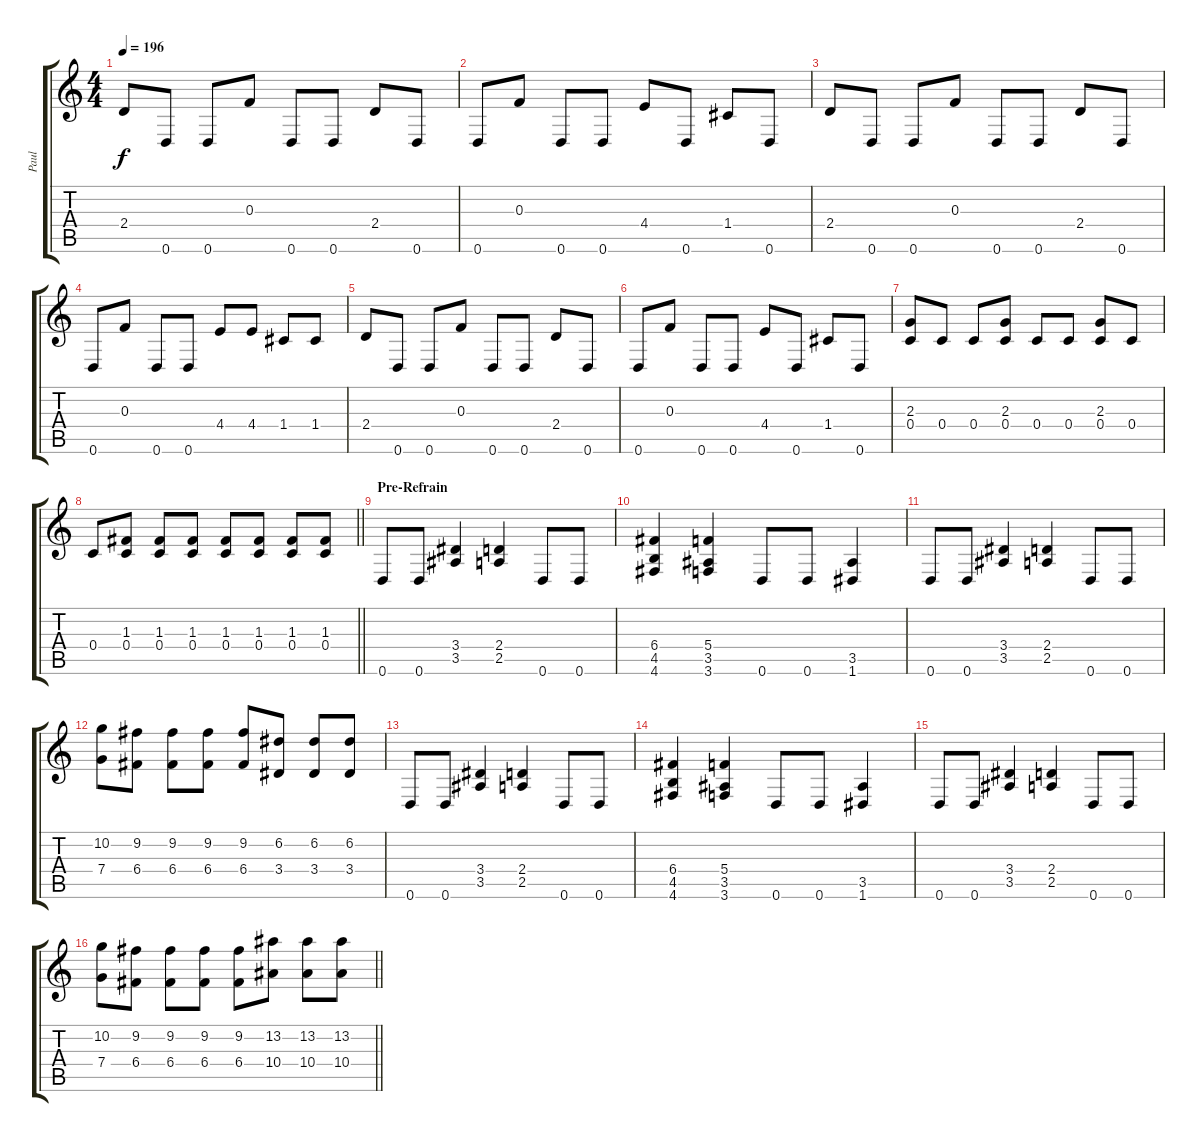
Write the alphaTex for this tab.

\track ("Paul" "Paul") {instrument distortionguitar}
\staff {score tabs}
\tuning (D4 A3 F3 C3 G2 D2) {hide}
\ts (4 4)
\tempo 196
\clef g2
\ks c
2.4.8{dy f} 0.6.8 0.6.8 0.3.8 0.6.8 0.6.8 2.4.8 0.6.8 |
0.6.8 0.3.8 0.6.8 0.6.8 4.4.8 0.6.8 1.4.8 0.6.8 |
2.4.8 0.6.8 0.6.8 0.3.8 0.6.8 0.6.8 2.4.8 0.6.8 |
0.6.8 0.3.8 0.6.8 0.6.8 4.4.8 4.4.8 1.4.8 1.4.8 |
2.4.8 0.6.8 0.6.8 0.3.8 0.6.8 0.6.8 2.4.8 0.6.8 |
0.6.8 0.3.8 0.6.8 0.6.8 4.4.8 0.6.8 1.4.8 0.6.8 |
(2.3 0.4).8 0.4.8 0.4.8 (2.3 0.4).8 0.4.8 0.4.8 (2.3 0.4).8 0.4.8 |
\barLineRight lightlight
0.4.8 (1.3 0.4).8 (1.3 0.4).8 (1.3 0.4).8 (1.3 0.4).8 (1.3 0.4).8 (1.3 0.4).8 (1.3 0.4).8 |
\section ("" "Pre-Refrain")
0.6.8 0.6.8 (3.4 3.5).4 (2.4 2.5).4 0.6.8 0.6.8 |
(6.4 4.5 4.6).4 (5.4 3.5 3.6).4 0.6.8 0.6.8 (3.5 1.6).4 |
0.6.8 0.6.8 (3.4 3.5).4 (2.4 2.5).4 0.6.8 0.6.8 |
(10.2 7.4).8 (9.2 6.4).8 (9.2 6.4).8 (9.2 6.4).8 (9.2 6.4).8 (6.2 3.4).8 (6.2 3.4).8 (6.2 3.4).8 |
0.6.8 0.6.8 (3.4 3.5).4 (2.4 2.5).4 0.6.8 0.6.8 |
(6.4 4.5 4.6).4 (5.4 3.5 3.6).4 0.6.8 0.6.8 (3.5 1.6).4 |
0.6.8 0.6.8 (3.4 3.5).4 (2.4 2.5).4 0.6.8 0.6.8 |
\barLineRight lightlight
(10.2 7.4).8 (9.2 6.4).8 (9.2 6.4).8 (9.2 6.4).8 (9.2 6.4).8 (13.2 10.4).8 (13.2 10.4).8 (13.2 10.4).8
